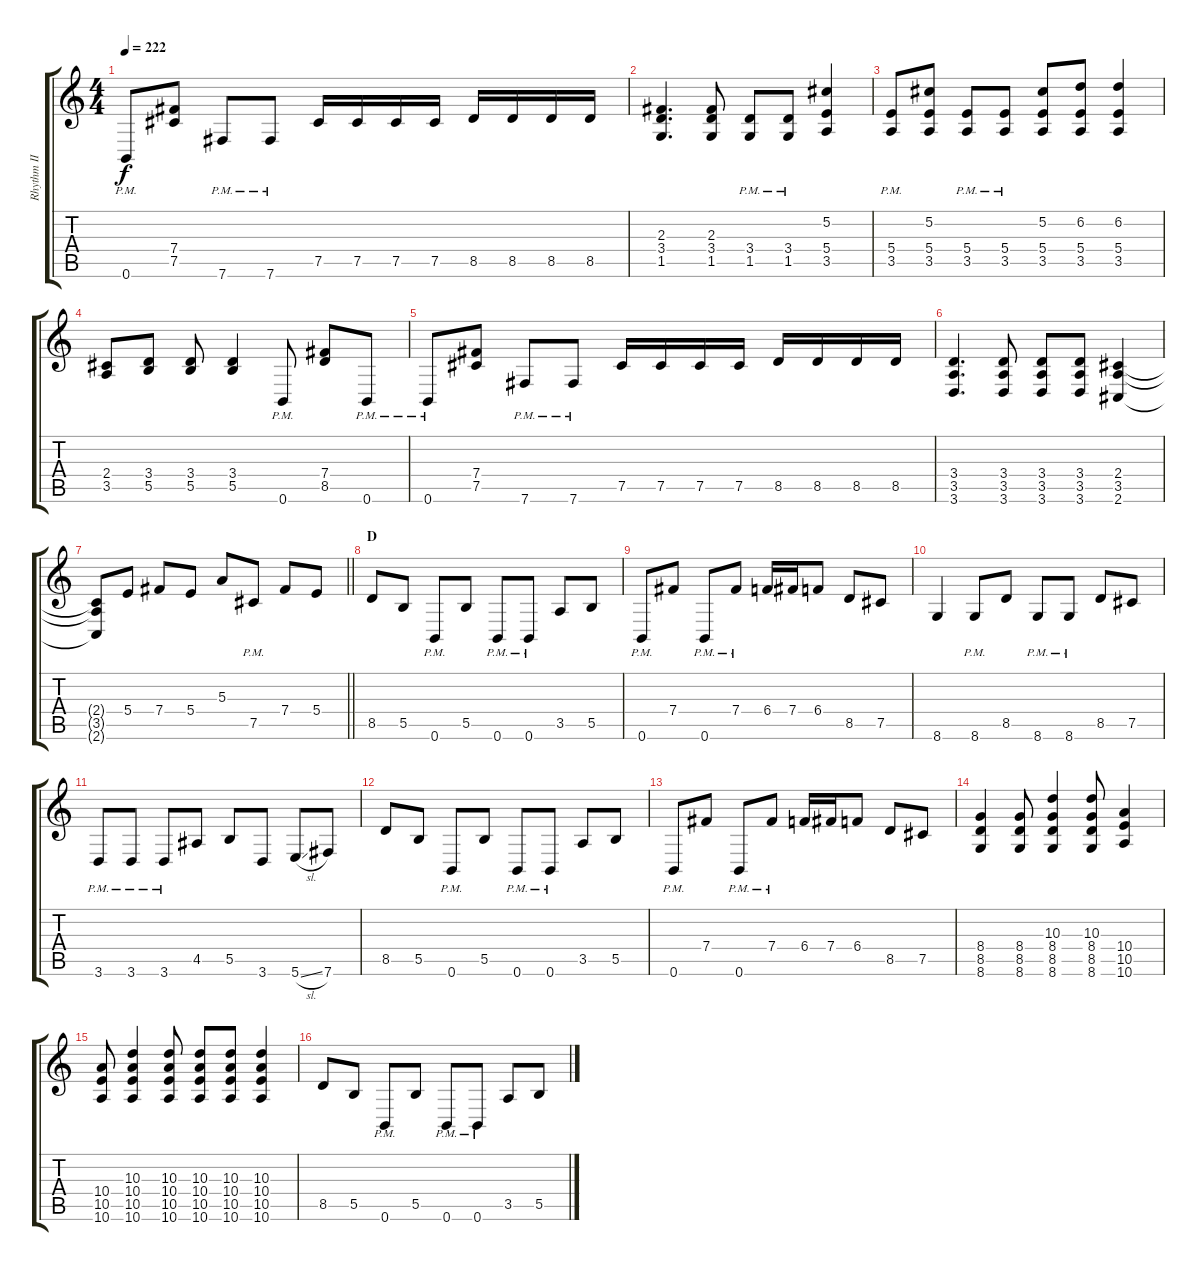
\track ("Rhythm II" "Rhythm II") {instrument distortionguitar}
\staff {score tabs}
\tuning (Db4 Ab3 E3 B2 Gb2 B1) {hide}
\ts (4 4)
\tempo 222
\clef g2
\ks c
0.6{pm}.8{dy f} (7.4 7.5).8 7.6{pm}.8 7.6{pm}.8 7.5.16 7.5.16 7.5.16 7.5.16 8.5.16 8.5.16 8.5.16 8.5.16 |
(2.3 3.4 1.5).4{d} (2.3 3.4 1.5).8 (3.4{pm} 1.5{pm}).8 (3.4{pm} 1.5{pm}).8 (5.2 5.4 3.5).4 |
(5.4{pm} 3.5{pm}).8 (5.2 5.4 3.5).8 (5.4{pm} 3.5{pm}).8 (5.4{pm} 3.5{pm}).8 (5.2 5.4 3.5).8 (6.2 5.4 3.5).8 (6.2 5.4 3.5).4 |
(2.4 3.5).8 (3.4 5.5).8 (3.4 5.5).8 (3.4 5.5).4 0.6{pm}.8 (7.4 8.5).8 0.6{pm}.8 |
0.6{pm}.8 (7.4 7.5).8 7.6{pm}.8 7.6{pm}.8 7.5.16 7.5.16 7.5.16 7.5.16 8.5.16 8.5.16 8.5.16 8.5.16 |
(3.4 3.5 3.6).4{d} (3.4 3.5 3.6).8 (3.4 3.5 3.6).8 (3.4 3.5 3.6).8 (2.4 3.5 2.6).4 |
\barLineRight lightlight
(2.4{t} 3.5{t} 2.6{t}).8 5.4.8 7.4.8 5.4.8 5.3.8 7.5{pm}.8 7.4.8 5.4.8 |
\section ("" "D")
8.5.8 5.5.8 0.6{pm}.8 5.5.8 0.6{pm}.8 0.6{pm}.8 3.5.8 5.5.8 |
0.6{pm}.8 7.4.8 0.6{pm}.8 7.4{pm}.8 6.4.16 7.4.16 6.4.8 8.5.8 7.5.8 |
8.6.4 8.6{pm}.8 8.5.8 8.6{pm}.8 8.6{pm}.8 8.5.8 7.5.8 |
3.6{pm}.8 3.6{pm}.8 3.6{pm}.8 4.5.8 5.5.8 3.6.8 5.6{sl}.8 7.6.8 |
8.5.8 5.5.8 0.6{pm}.8 5.5.8 0.6{pm}.8 0.6{pm}.8 3.5.8 5.5.8 |
0.6{pm}.8 7.4.8 0.6{pm}.8 7.4{pm}.8 6.4.16 7.4.16 6.4.8 8.5.8 7.5.8 |
(8.4 8.5 8.6).4 (8.4 8.5 8.6).8 (10.3 8.4 8.5 8.6).4 (10.3 8.4 8.5 8.6).8 (10.4 10.5 10.6).4 |
(10.4 10.5 10.6).8 (10.3 10.4 10.5 10.6).4 (10.3 10.4 10.5 10.6).8 (10.3 10.4 10.5 10.6).8 (10.3 10.4 10.5 10.6).8 (10.3 10.4 10.5 10.6).4 |
8.5.8 5.5.8 0.6{pm}.8 5.5.8 0.6{pm}.8 0.6{pm}.8 3.5.8 5.5.8
